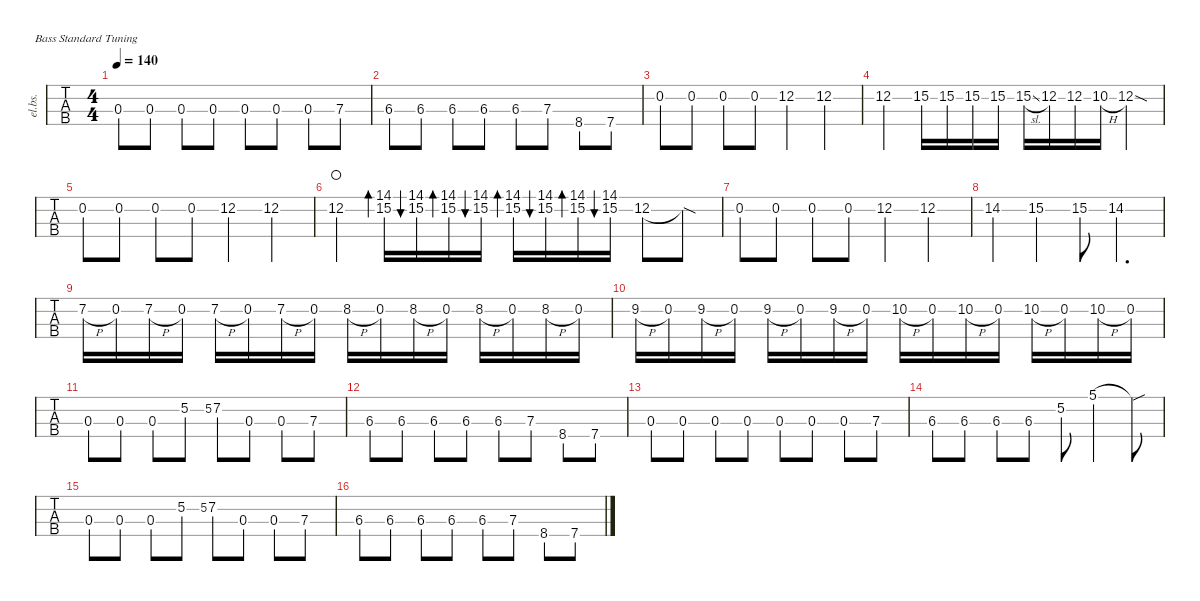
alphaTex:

\defaultSystemsLayout 4
\hideDynamics
\bracketExtendMode nobrackets
\otherSystemsTrackNameOrientation horizontal
\track ("Bass" "el.bs.") {multiBarRest instrument electricbassfinger}
\staff {tabs}
\tuning (G2 D2 A1 E1)
\ts (4 4)
\tempo 140
\clef f4
\ks c
0.3.8{dy mf} 0.3.8 0.3.8 0.3.8 0.3.8 0.3.8 0.3.8 7.3.8 |
6.3{acc #}.8 6.3{acc #}.8 6.3{acc #}.8 6.3{acc #}.8 6.3{acc #}.8 7.3.8 8.4.8 7.4.8 |
0.2.8 0.2.8 0.2.8 0.2.8 12.2.4 12.2.4 |
12.2.4 15.2.16 15.2.16 15.2.16 15.2.16 15.2{sl}.16 12.2.16 12.2.16 10.2{h}.16 12.2{sod}.4 |
0.2.8 0.2.8 0.2.8 0.2.8 12.2.4 12.2.4 |
12.2.4{waho} (14.1 15.2).16{bd 30} (14.1 15.2).16{bu 30} (14.1 15.2).16{bd 30} (14.1 15.2).16{bu 30} (14.1 15.2).16{bd 30} (14.1 15.2).16{bu 30} (14.1 15.2).16{bd 30} (14.1 15.2).16{bu 30} 12.2.8 12.2{sod t}.8 |
0.2.8 0.2.8 0.2.8 0.2.8 12.2.4 12.2.4 |
14.2.4 15.2.4 15.2.8 14.2.4{d} |
7.2{h}.16 0.2.16 7.2{h}.16 0.2.16 7.2{h}.16 0.2.16 7.2{h}.16 0.2.16 8.2{h acc #}.16 0.2.16 8.2{h acc #}.16 0.2.16 8.2{h acc #}.16 0.2.16 8.2{h acc #}.16 0.2.16 |
9.2{h}.16 0.2.16 9.2{h}.16 0.2.16 9.2{h}.16 0.2.16 9.2{h}.16 0.2.16 10.2{h}.16 0.2.16 10.2{h}.16 0.2.16 10.2{h}.16 0.2.16 10.2{h}.16 0.2.16 |
0.3.8 0.3.8 0.3.8 5.2.8 5.2.8{gr} 7.2.8 0.3.8 0.3.8 7.3.8 |
6.3{acc #}.8 6.3{acc #}.8 6.3{acc #}.8 6.3{acc #}.8 6.3{acc #}.8 7.3.8 8.4.8 7.4.8 |
0.3.8 0.3.8 0.3.8 0.3.8 0.3.8 0.3.8 0.3.8 7.3.8 |
6.3{acc #}.8 6.3{acc #}.8 6.3{acc #}.8 6.3{acc #}.8 5.2.8 5.1.4 5.1{sou t}.8 |
0.3.8 0.3.8 0.3.8 5.2.8 5.2.8{gr} 7.2.8 0.3.8 0.3.8 7.3.8 |
6.3{acc #}.8 6.3{acc #}.8 6.3{acc #}.8 6.3{acc #}.8 6.3{acc #}.8 7.3.8 8.4.8 7.4.8
